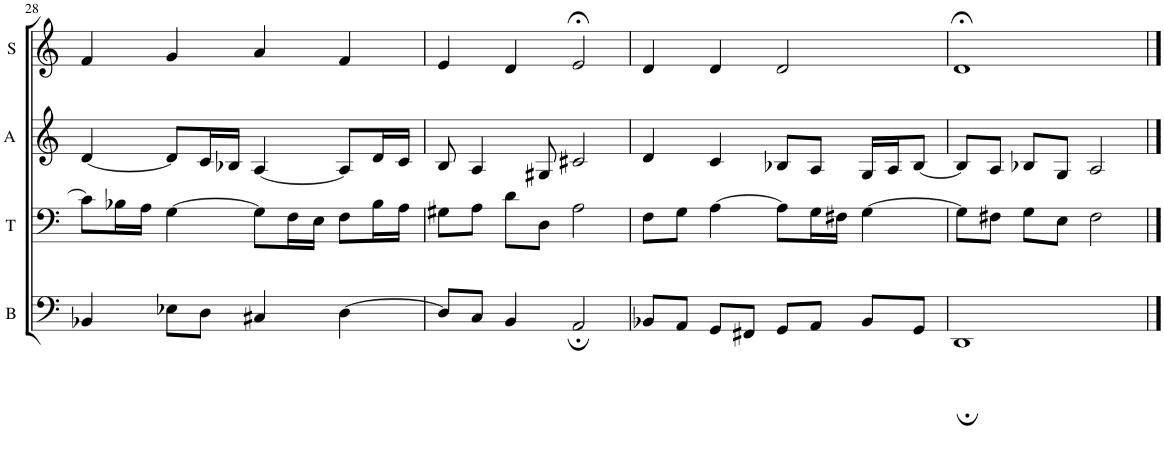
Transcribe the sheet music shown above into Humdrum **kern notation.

**kern	**kern	**kern	**kern
*part4	*part3	*part2	*part1
*staff4	*staff3	*staff2	*staff1
*I"B	*I"T	*I"A	*I"S
*I'B	*I'T	*I'A	*I'S
!!LO:PB:g=z
*clefF4	*clefF4	*clefG2	*clefG2
*k[]	*k[]	*k[]	*k[]
*M4/4	*M4/4	*M4/4	*M4/4
=28	=28	=28	=28
4BB-X/	8c\L]	[4d/	4f/
.	16B-X\L	.	.
.	16A\JJ	.	.
8E-X\L	[4G\	8d/L]	4g/
8D\J	.	16c/L	.
.	.	16B-X/JJ	.
4C#X/	8G\L]	[4A/	4a/
.	16F\L	.	.
.	16E\JJ	.	.
[4D\	8F\L	8A/L]	4f/
.	16B-\L	16d/L	.
.	16A\JJ	16c/JJ	.
=29	=29	=29	=29
8D/L]	8G#X\L	8B/	4e/
8C/J	8A\J	4A/	.
4BB/	8d\L	.	4d/
.	8D\J	8G#X/	.
2AA;/	2A\	2c#X/	2e;</
=30	=30	=30	=30
8BB-X/L	8F\L	4d/	4d/
8AA/J	8G\J	.	.
8GG/L	[4A\	4c/	4d/
8FF#X/J	.	.	.
8GG/L	8A\L]	8B-X/L	2d/
8AA/J	16G\L	8A/J	.
.	16F#X\JJ	.	.
8BB-/L	[4G\	16G/LL	.
.	.	16A/J	.
8GG/J	.	[8B-/J	.
=31	=31	=31	=31
1DD;	8G\L]	8B-/L]	1d;<
.	8F#X\J	8A/J	.
.	8G\L	8B-X/L	.
.	8E\J	8G/J	.
.	2F#\	2A/	.
==	==	==	==
*-	*-	*-	*-
